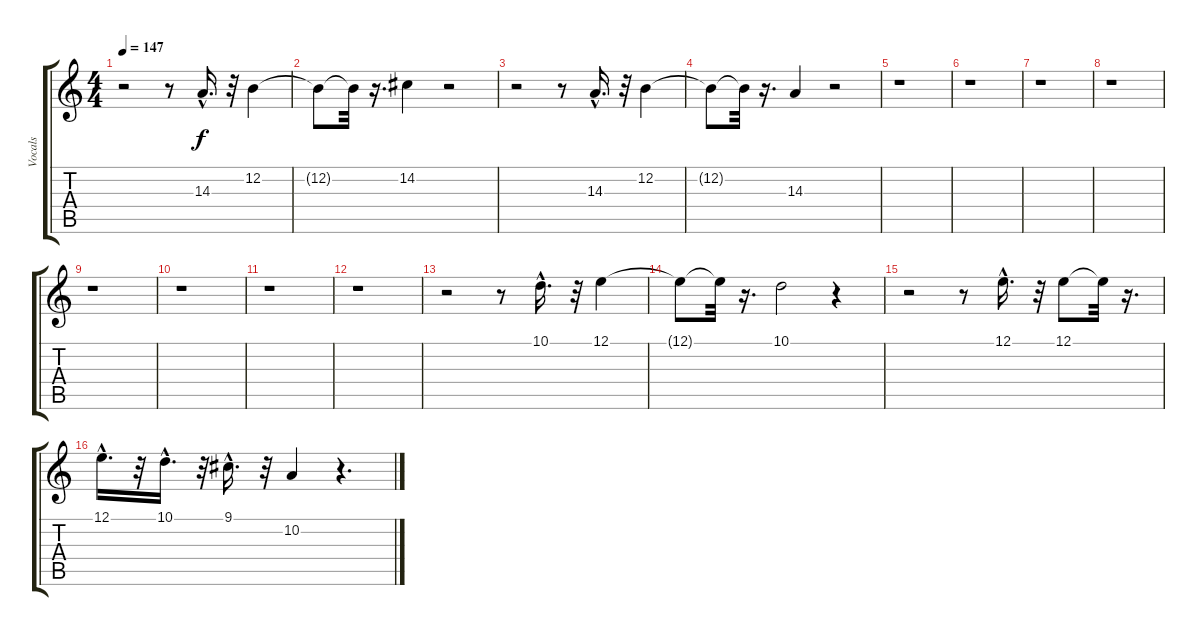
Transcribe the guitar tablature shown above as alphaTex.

\track ("Vocals" "Vocals") {instrument lead6voice}
\staff {score tabs}
\tuning (E4 B3 G3 D3 A2 E2) {hide}
\ts (4 4)
\tempo 147
\clef g2
\ks c
r.2{dy f} r.8 14.3{hac}.16{d} r.32 12.2.4 |
12.2{t}.8 12.2{t}.32 r.16{d} 14.2.4 r.2 |
r.2 r.8 14.3{hac}.16{d} r.32 12.2.4 |
12.2{t}.8 12.2{t}.32 r.16{d} 14.3.4 r.2 |
r.1 |
r.1 |
r.1 |
r.1 |
r.1 |
r.1 |
r.1 |
r.1 |
r.2 r.8 10.1{hac}.16{d} r.32 12.1.4 |
12.1{t}.8 12.1{t}.32 r.16{d} 10.1.2 r.4 |
r.2 r.8 12.1{hac}.16{d} r.32 12.1.8 12.1{t}.32 r.16{d} |
12.1{hac}.16{d} r.32 10.1{hac}.16{d} r.32 9.1{hac}.16{d} r.32 10.2.4 r.4{d}
